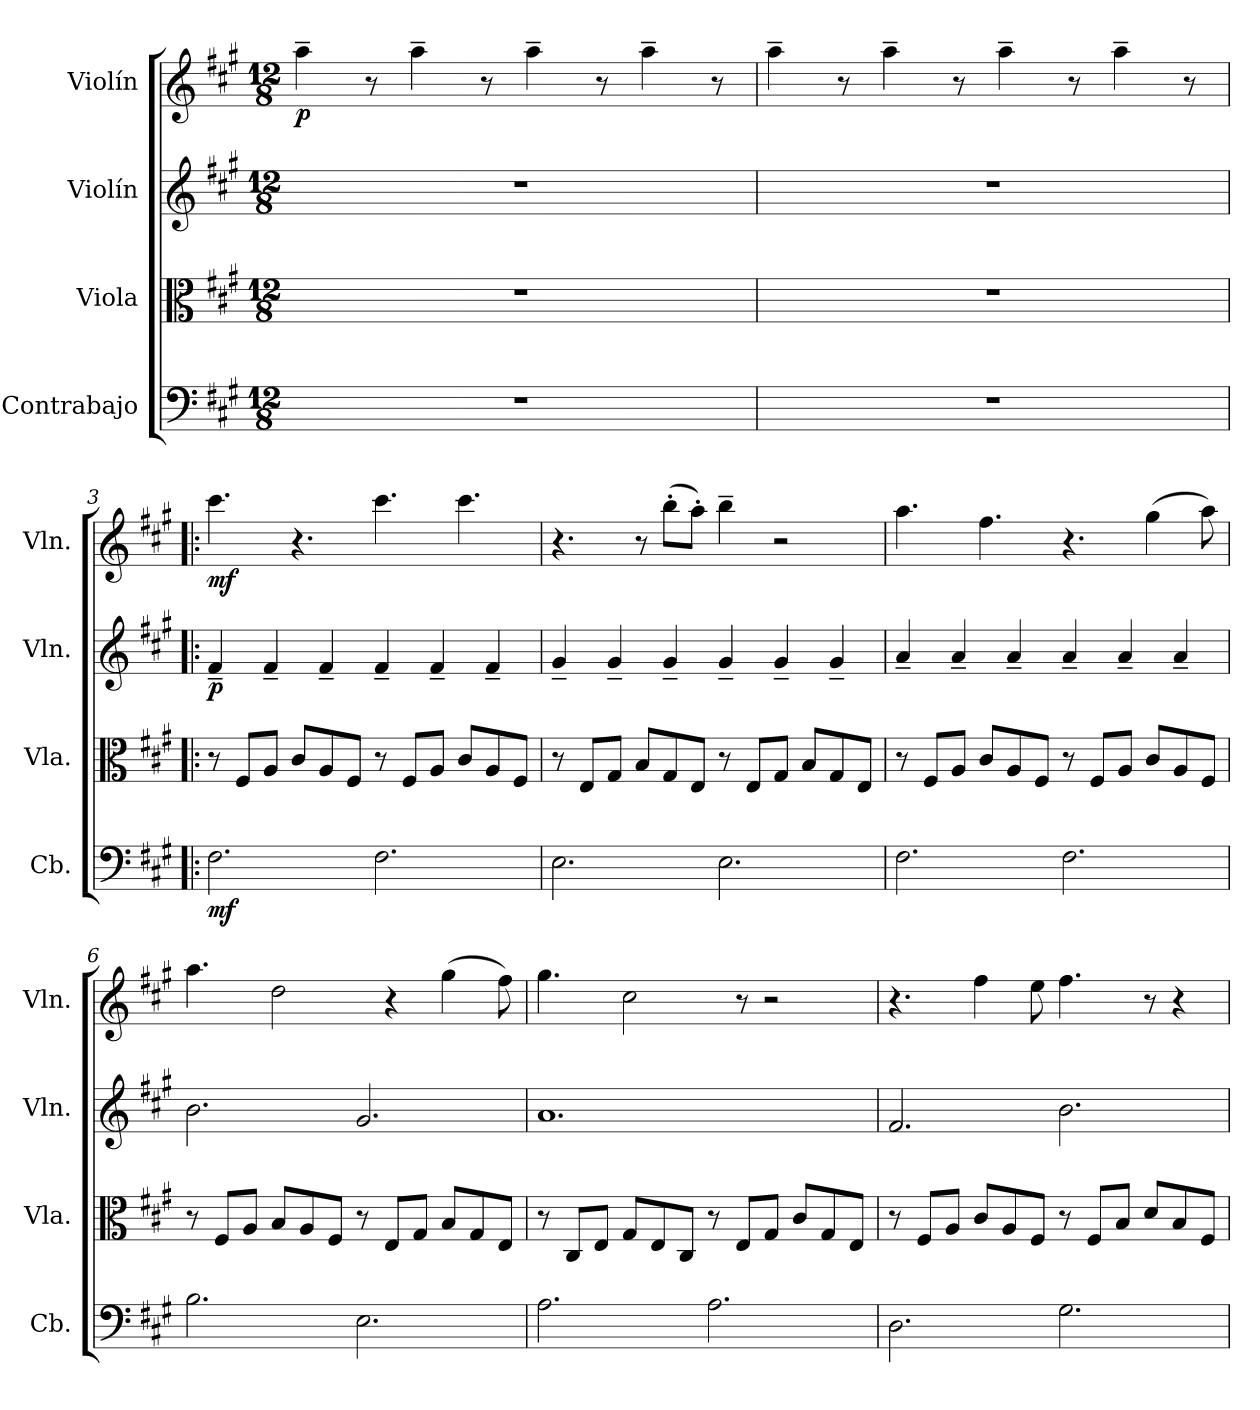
**kern	**dynam	**kern	**kern	**dynam	**kern	**dynam
*part4	*part4	*part3	*part2	*part2	*part1	*part1
*staff4	*staff4	*staff3	*staff2	*staff2	*staff1	*staff1
*I"Contrabajo	*	*I"Viola	*I"Violín	*	*I"Violín	*
*I'Cb.	*	*I'Vla.	*I'Vln.	*	*I'Vln.	*
*clefF4	*	*clefC3	*clefG2	*	*clefG2	*
*ITrd7c12	*	*	*	*	*	*
*k[f#c#g#]	*	*k[f#c#g#]	*k[f#c#g#]	*	*k[f#c#g#]	*
*M12/8	*	*M12/8	*M12/8	*	*M12/8	*
*MM95	*	*MM95	*MM95	*	*MM95	*
=1	=1	=1	=1	=1	=1	=1
!	!	!	!	!	!	!LO:DY:b
1.r	.	1.r	1.r	.	4aa~\	p
.	.	.	.	.	8r	.
.	.	.	.	.	4aa~\	.
.	.	.	.	.	8r	.
.	.	.	.	.	4aa~\	.
.	.	.	.	.	8r	.
.	.	.	.	.	4aa~\	.
.	.	.	.	.	8r	.
=2	=2	=2	=2	=2	=2	=2
1.r	.	1.r	1.r	.	4aa~\	.
.	.	.	.	.	8r	.
.	.	.	.	.	4aa~\	.
.	.	.	.	.	8r	.
.	.	.	.	.	4aa~\	.
.	.	.	.	.	8r	.
.	.	.	.	.	4aa~\	.
.	.	.	.	.	8r	.
=3!|:	=3!|:	=3!|:	=3!|:	=3!|:	=3!|:	=3!|:
!	!LO:DY:b	!	!	!LO:DY:b	!	!LO:DY:b
2.FF#\	mf	8r	4f#~/	p	4.ccc#\	mf
.	.	8F#/L	.	.	.	.
.	.	8A/J	4f#~/	.	.	.
.	.	8c#/L	.	.	4.r	.
.	.	8A/	4f#~/	.	.	.
.	.	8F#/J	.	.	.	.
2.FF#\	.	8r	4f#~/	.	4.ccc#\	.
.	.	8F#/L	.	.	.	.
.	.	8A/J	4f#~/	.	.	.
.	.	8c#/L	.	.	4.ccc#\	.
.	.	8A/	4f#~/	.	.	.
.	.	8F#/J	.	.	.	.
!!LO:LB:g=z
=4	=4	=4	=4	=4	=4	=4
2.EE\	.	8r	4g#~/	.	4.r	.
.	.	8E/L	.	.	.	.
.	.	8G#/J	4g#~/	.	.	.
.	.	8B/L	.	.	8r	.
.	.	8G#/	4g#~/	.	(8bb'\L	.
.	.	8E/J	.	.	8aa'\J)	.
2.EE\	.	8r	4g#~/	.	4bb~\	.
.	.	8E/L	.	.	.	.
.	.	8G#/J	4g#~/	.	2r	.
.	.	8B/L	.	.	.	.
.	.	8G#/	4g#~/	.	.	.
.	.	8E/J	.	.	.	.
=5	=5	=5	=5	=5	=5	=5
2.FF#\	.	8r	4a~/	.	4.aa\	.
.	.	8F#/L	.	.	.	.
.	.	8A/J	4a~/	.	.	.
.	.	8c#/L	.	.	4.ff#\	.
.	.	8A/	4a~/	.	.	.
.	.	8F#/J	.	.	.	.
2.FF#\	.	8r	4a~/	.	4.r	.
.	.	8F#/L	.	.	.	.
.	.	8A/J	4a~/	.	.	.
.	.	8c#/L	.	.	(4gg#\	.
.	.	8A/	4a~/	.	.	.
.	.	8F#/J	.	.	8aa\)	.
=6	=6	=6	=6	=6	=6	=6
2.BB\	.	8r	2.b\	.	4.aa\	.
.	.	8F#/L	.	.	.	.
.	.	8A/J	.	.	.	.
.	.	8B/L	.	.	2dd\	.
.	.	8A/	.	.	.	.
.	.	8F#/J	.	.	.	.
2.EE\	.	8r	2.g#/	.	.	.
.	.	8E/L	.	.	4r	.
.	.	8G#/J	.	.	.	.
.	.	8B/L	.	.	(4gg#\	.
.	.	8G#/	.	.	.	.
.	.	8E/J	.	.	8ff#\)	.
!!LO:PB:g=z
=7	=7	=7	=7	=7	=7	=7
2.AA\	.	8r	1.a	.	4.gg#\	.
.	.	8C#/L	.	.	.	.
.	.	8E/J	.	.	.	.
.	.	8G#/L	.	.	2cc#\	.
.	.	8E/	.	.	.	.
.	.	8C#/J	.	.	.	.
2.AA\	.	8r	.	.	.	.
.	.	8E/L	.	.	8r	.
.	.	8G#/J	.	.	2r	.
.	.	8c#/L	.	.	.	.
.	.	8G#/	.	.	.	.
.	.	8E/J	.	.	.	.
=8	=8	=8	=8	=8	=8	=8
2.DD\	.	8r	2.f#/	.	4.r	.
.	.	8F#/L	.	.	.	.
.	.	8A/J	.	.	.	.
.	.	8c#/L	.	.	4ff#\	.
.	.	8A/	.	.	.	.
.	.	8F#/J	.	.	8ee\	.
2.GG#\	.	8r	2.b\	.	4.ff#\	.
.	.	8F#/L	.	.	.	.
.	.	8B/J	.	.	.	.
.	.	8d/L	.	.	8r	.
.	.	8B/	.	.	4r	.
.	.	8F#/J	.	.	.	.
=	=	=	=	=	=	=
*-	*-	*-	*-	*-	*-	*-
